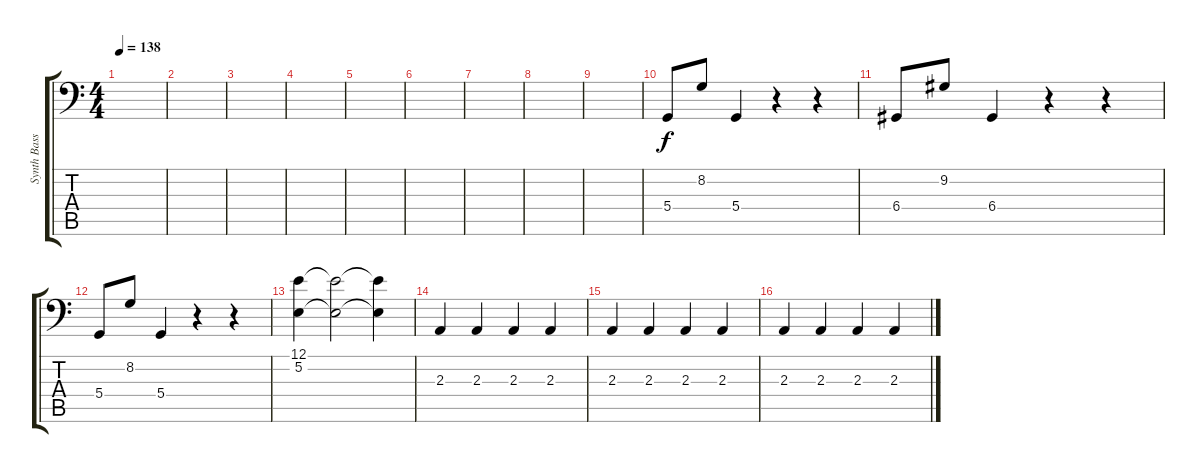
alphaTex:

\track ("Synth Bass" "Synth Bass") {instrument lead8bassandlead}
\staff {score tabs}
\tuning (E3 B2 G2 D2 A1 E1) {hide}
\ts (4 4)
\tempo 138
\clef f4
\ks c
|
|
|
|
|
|
|
|
|
5.4.8 8.2.8 5.4.4 r.4 r.4 |
6.4.8 9.2.8 6.4.4 r.4 r.4 |
5.4.8 8.2.8 5.4.4 r.4 r.4 |
(12.1 5.2).4 (12.1{t} 5.2{t}).2 (12.1{t} 5.2{t}).4 |
2.3.4 2.3.4 2.3.4 2.3.4 |
2.3.4 2.3.4 2.3.4 2.3.4 |
2.3.4 2.3.4 2.3.4 2.3.4
